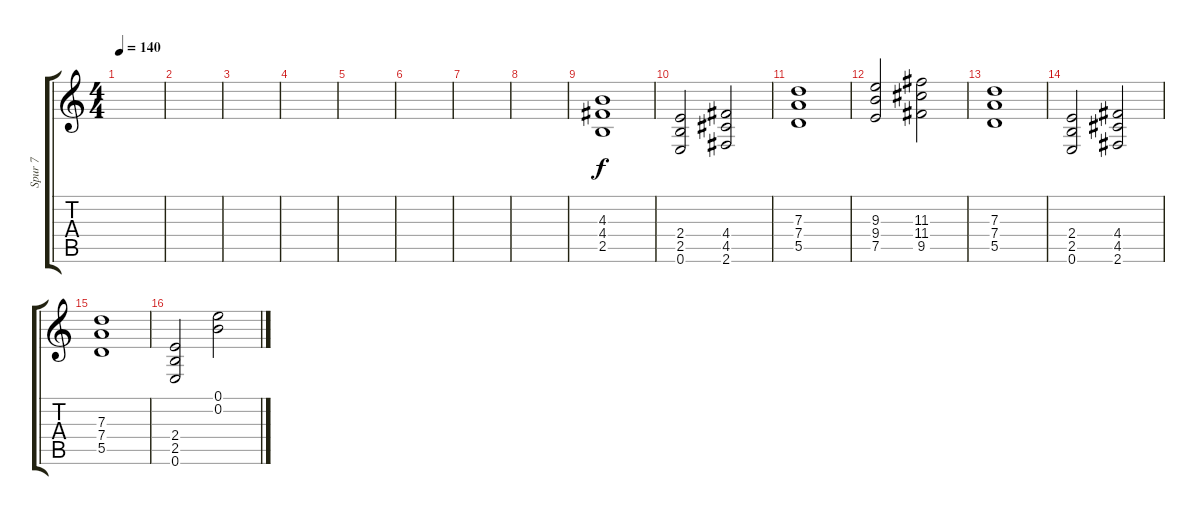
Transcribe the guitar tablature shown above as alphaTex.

\track ("Spur 7" "Spur 7") {instrument overdrivenguitar}
\staff {score tabs}
\tuning (E4 B3 G3 D3 A2 E2) {hide}
\ts (4 4)
\tempo 140
\clef g2
\ks c
|
|
|
|
|
|
|
|
(4.3 4.4 2.5).1 |
(2.4 2.5 0.6).2 (4.4 4.5 2.6).2 |
(7.3 7.4 5.5).1 |
(9.3 9.4 7.5).2 (11.3 11.4 9.5).2 |
(7.3 7.4 5.5).1 |
(2.4 2.5 0.6).2 (4.4 4.5 2.6).2 |
(7.3 7.4 5.5).1 |
(2.4 2.5 0.6).2 (0.1 0.2).2
